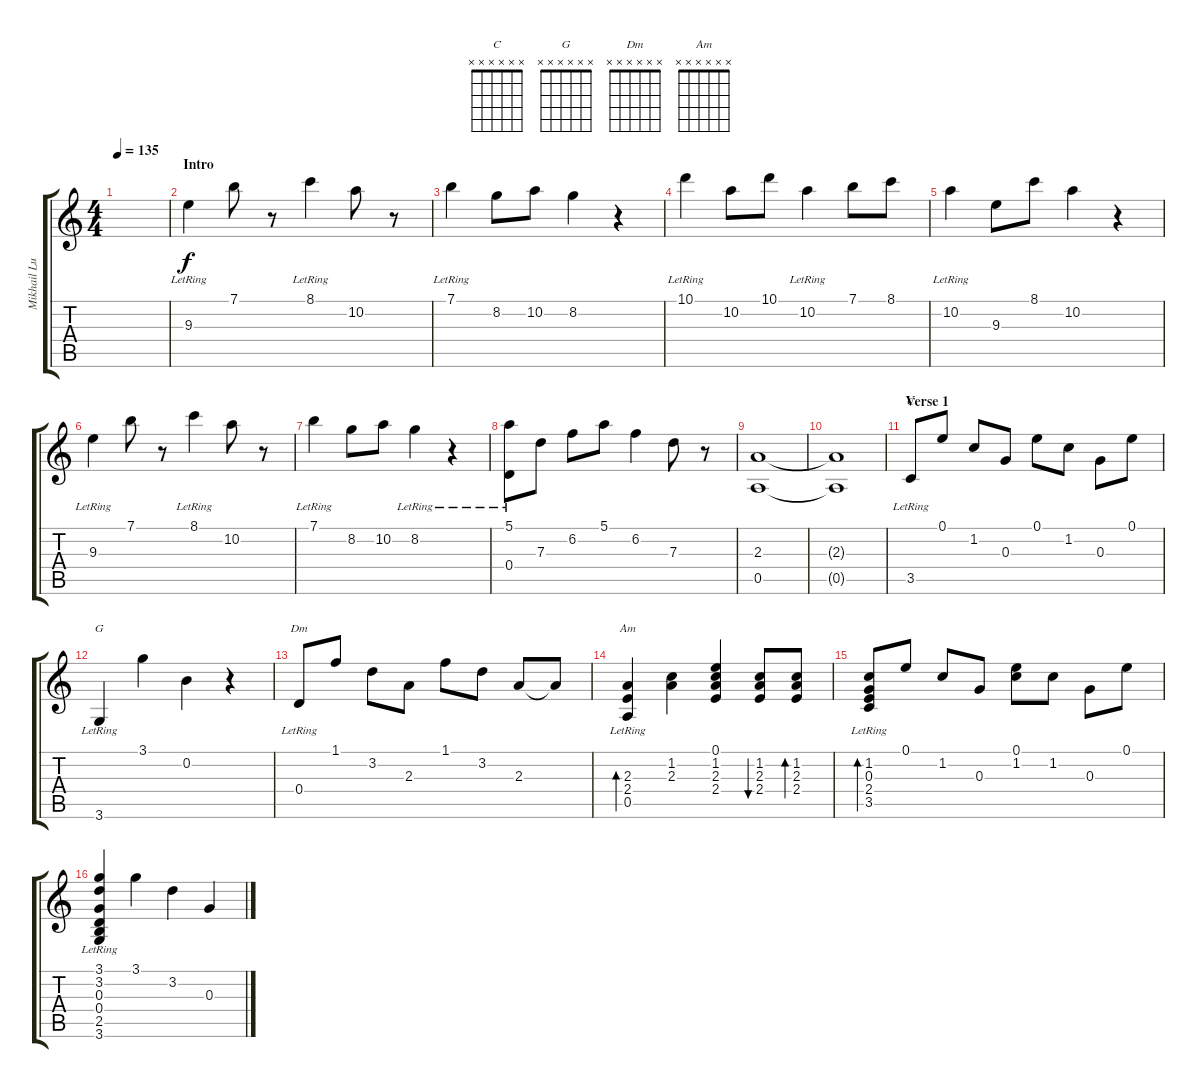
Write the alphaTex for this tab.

\track ("Mikhail Lutsky" "Mikhail Lu") {instrument acousticguitarnylon}
\staff {score tabs}
\tuning (E4 B3 G3 D3 A2 E2) {hide}
\chord ("C" x x x x x x)
\chord ("G" x x x x x x)
\chord ("Dm" x x x x x x)
\chord ("Am" x x x x x x)
\ts (4 4)
\tempo 135
\clef g2
\ks c
|
\section ("" "Intro")
9.3{lr}.4 7.1.8 r.8 8.1{lr}.4 10.2.8 r.8 |
7.1{lr}.4 8.2.8 10.2.8 8.2.4 r.4 |
10.1{lr}.4 10.2.8 10.1.8 10.2{lr}.4 7.1.8 8.1.8 |
10.2{lr}.4 9.3.8 8.1.8 10.2.4 r.4 |
9.3{lr}.4 7.1.8 r.8 8.1{lr}.4 10.2.8 r.8 |
7.1{lr}.4 8.2.8 10.2.8 8.2{lr}.4 r.4 |
(5.1{lr} 0.4{lr}).8 7.3.8 6.2.8 5.1.8 6.2.4 7.3.8 r.8 |
(2.3 0.5).1 |
(2.3{t} 0.5{t}).1{volume 6} |
\section ("" "Verse 1")
3.5{lr}.8{ch "C" volume 13} 0.1.8 1.2.8 0.3.8 0.1.8 1.2.8 0.3.8 0.1.8 |
3.6{lr}.4{ch "G"} 3.1.4 0.2.4 r.4 |
0.4{lr}.8{ch "Dm"} 1.1.8 3.2.8 2.3.8 1.1.8 3.2.8 2.3.8 2.3{t}.8 |
(2.3 2.4 0.5{lr}).4{bd 120 ch "Am"} (1.2 2.3).4 (0.1 1.2 2.3 2.4).4 (1.2 2.3 2.4).8{bu 60 volume 10} (1.2 2.3 2.4).8{bd 60} |
(1.2 0.3 2.4 3.5{lr}).8{bd 120 volume 13} 0.1.8 1.2.8 0.3.8 (0.1 1.2).8 1.2.8 0.3.8 0.1.8 |
(3.1 3.2 0.3 0.4 2.5 3.6{lr}).4 3.1.4 3.2.4 0.3.4
